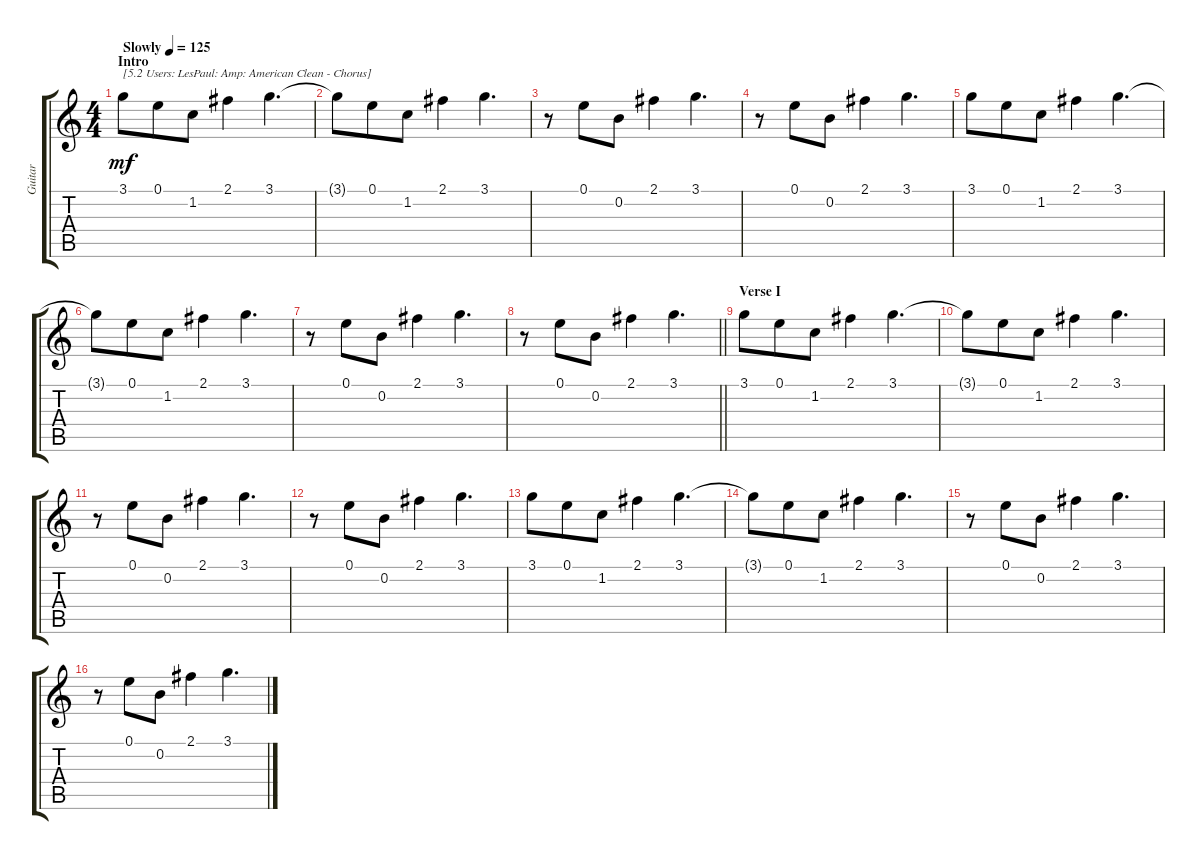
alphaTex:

\track ("Guitar" "Guitar") {instrument electricguitarclean}
\staff {score tabs}
\tuning (E4 B3 G3 D3 A2 E2) {hide}
\ts (4 4)
\section ("" "Intro")
\tempo (125 "Slowly")
\clef g2
\ks c
3.1.8{txt "[5.2 Users: LesPaul: Amp: American Clean - Chorus]" dy mf instrument electricguitarclean} 0.1.8{beam merge} 1.2.8 2.1.4 3.1.4{d} |
3.1{t}.8 0.1.8{beam merge} 1.2.8 2.1.4 3.1.4{d} |
r.8 0.1.8{beam merge} 0.2.8 2.1.4 3.1.4{d} |
r.8 0.1.8{beam merge} 0.2.8 2.1.4 3.1.4{d} |
3.1.8 0.1.8{beam merge} 1.2.8 2.1.4 3.1.4{d} |
3.1{t}.8 0.1.8{beam merge} 1.2.8 2.1.4 3.1.4{d} |
r.8 0.1.8{beam merge} 0.2.8 2.1.4 3.1.4{d} |
\barLineRight lightlight
r.8 0.1.8{beam merge} 0.2.8 2.1.4 3.1.4{d} |
\section ("" "Verse I")
3.1.8 0.1.8{beam merge} 1.2.8 2.1.4 3.1.4{d} |
3.1{t}.8 0.1.8{beam merge} 1.2.8 2.1.4 3.1.4{d} |
r.8 0.1.8{beam merge} 0.2.8 2.1.4 3.1.4{d} |
r.8 0.1.8{beam merge} 0.2.8 2.1.4 3.1.4{d} |
3.1.8 0.1.8{beam merge} 1.2.8 2.1.4 3.1.4{d} |
3.1{t}.8 0.1.8{beam merge} 1.2.8 2.1.4 3.1.4{d} |
r.8 0.1.8{beam merge} 0.2.8 2.1.4 3.1.4{d} |
r.8 0.1.8{beam merge} 0.2.8 2.1.4 3.1.4{d}
